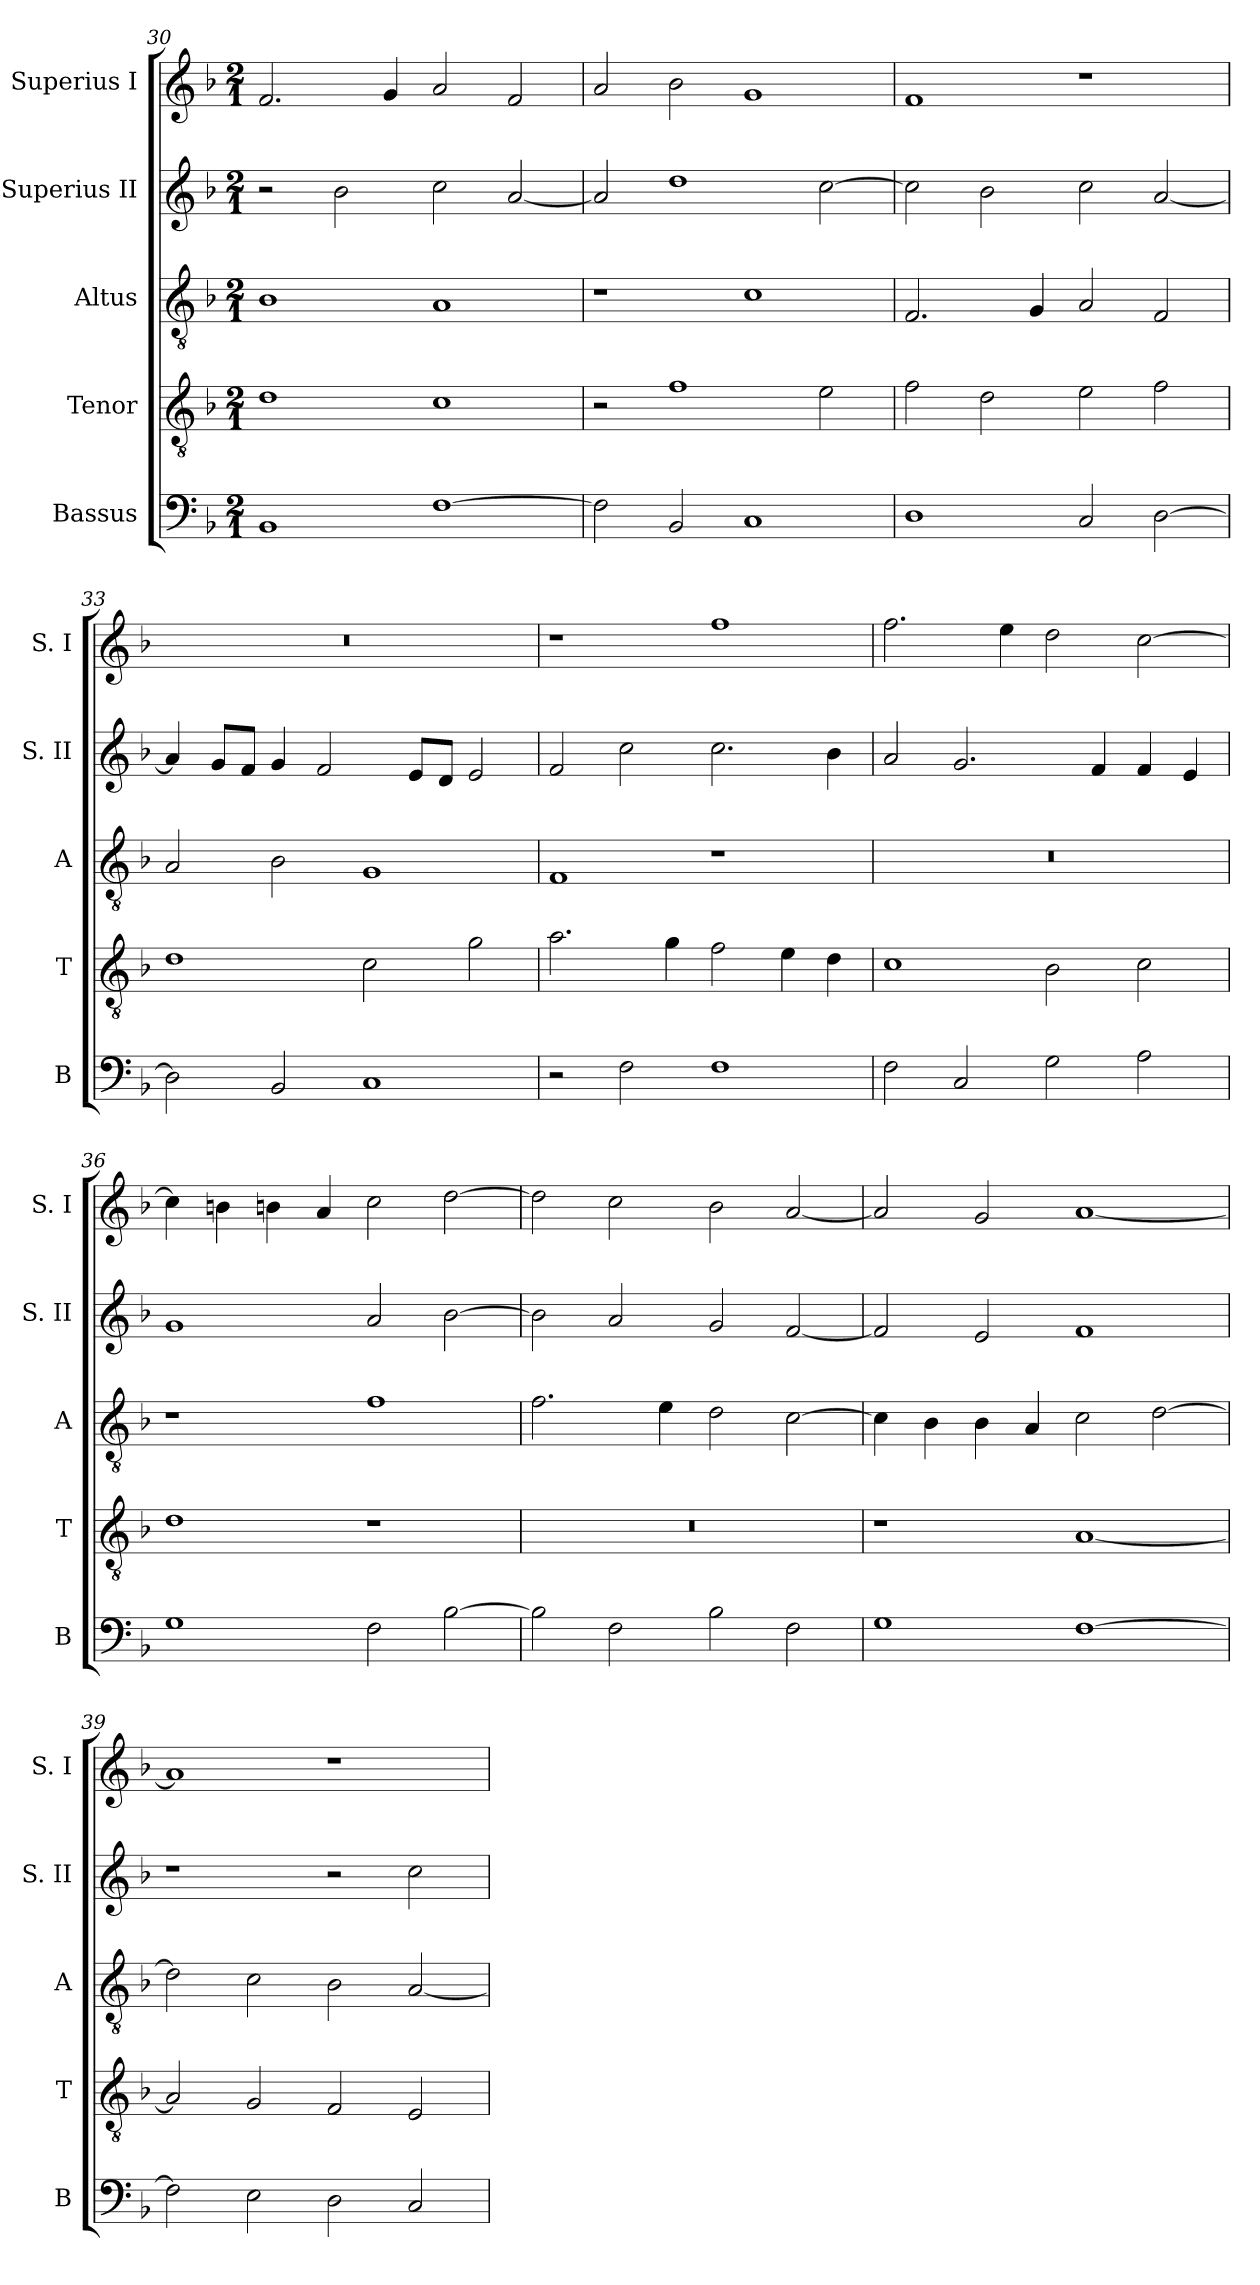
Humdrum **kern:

**kern	**kern	**kern	**kern	**kern
*part5	*part4	*part3	*part2	*part1
*staff5	*staff4	*staff3	*staff2	*staff1
*I"Bassus	*I"Tenor	*I"Altus	*I"Superius II	*I"Superius I
*I'B	*I'T	*I'A	*I'S. II	*I'S. I
*clefF4	*clefGv2	*clefGv2	*clefG2	*clefG2
*k[b-]	*k[b-]	*k[b-]	*k[b-]	*k[b-]
*F:	*F:	*F:	*F:	*F:
*M2/1	*M2/1	*M2/1	*M2/1	*M2/1
=30	=30	=30	=30	=30
1BB-	1d	1B-	2r	2.f
.	.	.	2b-	.
.	.	.	.	4g
[1F	1c	1A	2cc	2a
.	.	.	[2a	2f
=31	=31	=31	=31	=31
2F]	2r	1r	2a]	2a
2BB-	1f	.	1dd	2b-
1C	.	1c	.	1g
.	2e	.	[2cc	.
=32	=32	=32	=32	=32
1D	2f	2.F	2cc]	1f
.	2d	.	2b-	.
.	.	4G	.	.
2C	2e	2A	2cc	1r
[2D	2f	2F	[2a	.
=33	=33	=33	=33	=33
2D]	1d	2A	4a]	0r
.	.	.	8gL	.
.	.	.	8fJ	.
2BB-	.	2B-	4g	.
.	.	.	2f	.
1C	2c	1G	.	.
.	.	.	8eL	.
.	.	.	8dJ	.
.	2g	.	2e	.
=34	=34	=34	=34	=34
2r	2.a	1F	2f	1r
2F	.	.	2cc	.
.	4g	.	.	.
1F	2f	1r	2.cc	1ff
.	4e	.	.	.
.	4d	.	4b-	.
=35	=35	=35	=35	=35
2F	1c	0r	2a	2.ff
2C	.	.	2.g	.
.	.	.	.	4ee
2G	2B-	.	.	2dd
.	.	.	4f	.
2A	2c	.	4f	[2cc
.	.	.	4e	.
=36	=36	=36	=36	=36
1G	1d	1r	1g	4cc]
.	.	.	.	4bn
.	.	.	.	4bn
.	.	.	.	4a
2F	1r	1f	2a	2cc
[2B-	.	.	[2b-	[2dd
=37	=37	=37	=37	=37
2B-]	0r	2.f	2b-]	2dd]
2F	.	.	2a	2cc
.	.	4e	.	.
2B-	.	2d	2g	2b-
2F	.	[2c	[2f	[2a
=38	=38	=38	=38	=38
1G	1r	4c]	2f]	2a]
.	.	4B-	.	.
.	.	4B-	2e	2g
.	.	4A	.	.
[1F	[1A	2c	1f	[1a
.	.	[2d	.	.
=39	=39	=39	=39	=39
2F]	2A]	2d]	1r	1a]
2E	2G	2c	.	.
2D	2F	2B-	2r	1r
2C	2E	[2A	2cc	.
=	=	=	=	=
*-	*-	*-	*-	*-
